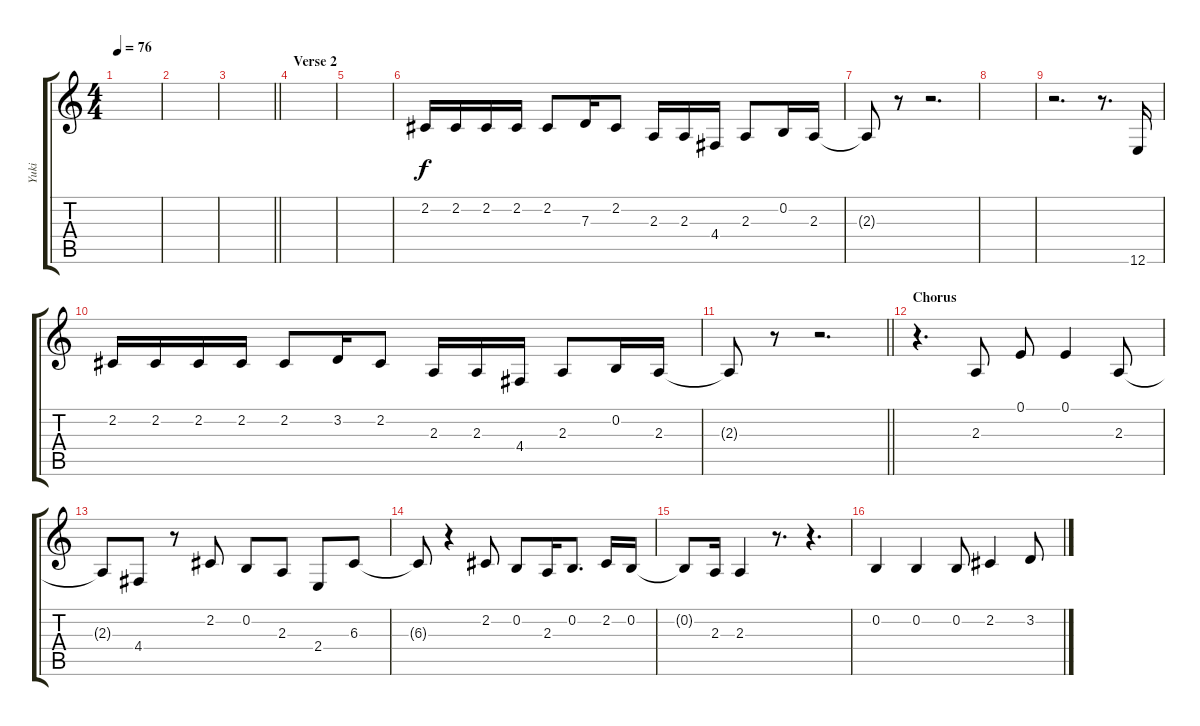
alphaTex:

\track ("Yuki" "Yuki") {instrument lead6voice}
\staff {score tabs}
\tuning (E4 B3 G3 D3 A2 E2) {hide}
\ts (4 4)
\tempo 76
\clef g2
\ks c
|
|
\barLineRight lightlight
|
\section ("" "Verse 2")
|
|
2.2.16 2.2.16 2.2.16 2.2.16 2.2.8 7.3.16 2.2.8 2.3.16 2.3.16 4.4.16 2.3.8 0.2.16 2.3.16 |
2.3{t}.8 r.8 r.2{d} |
|
r.2{d} r.8{d} 12.6.16 |
2.2.16 2.2.16 2.2.16 2.2.16 2.2.8 3.2.16 2.2.8 2.3.16 2.3.16 4.4.16 2.3.8 0.2.16 2.3.16 |
\barLineRight lightlight
2.3{t}.8 r.8 r.2{d} |
\section ("" "Chorus")
r.4{d} 2.3.8 0.1.8 0.1.4 2.3.8 |
2.3{t}.8 4.4.8 r.8 2.2.8 0.2.8 2.3.8 2.4.8 6.3.8 |
6.3{t}.8 r.4 2.2.8 0.2.8 2.3.16 0.2.8{d} 2.2.16 0.2.16 |
0.2{t}.8 2.3.16 2.3.4 r.8{d} r.4{d} |
0.2.4 0.2.4 0.2.8 2.2.4 3.2.8
